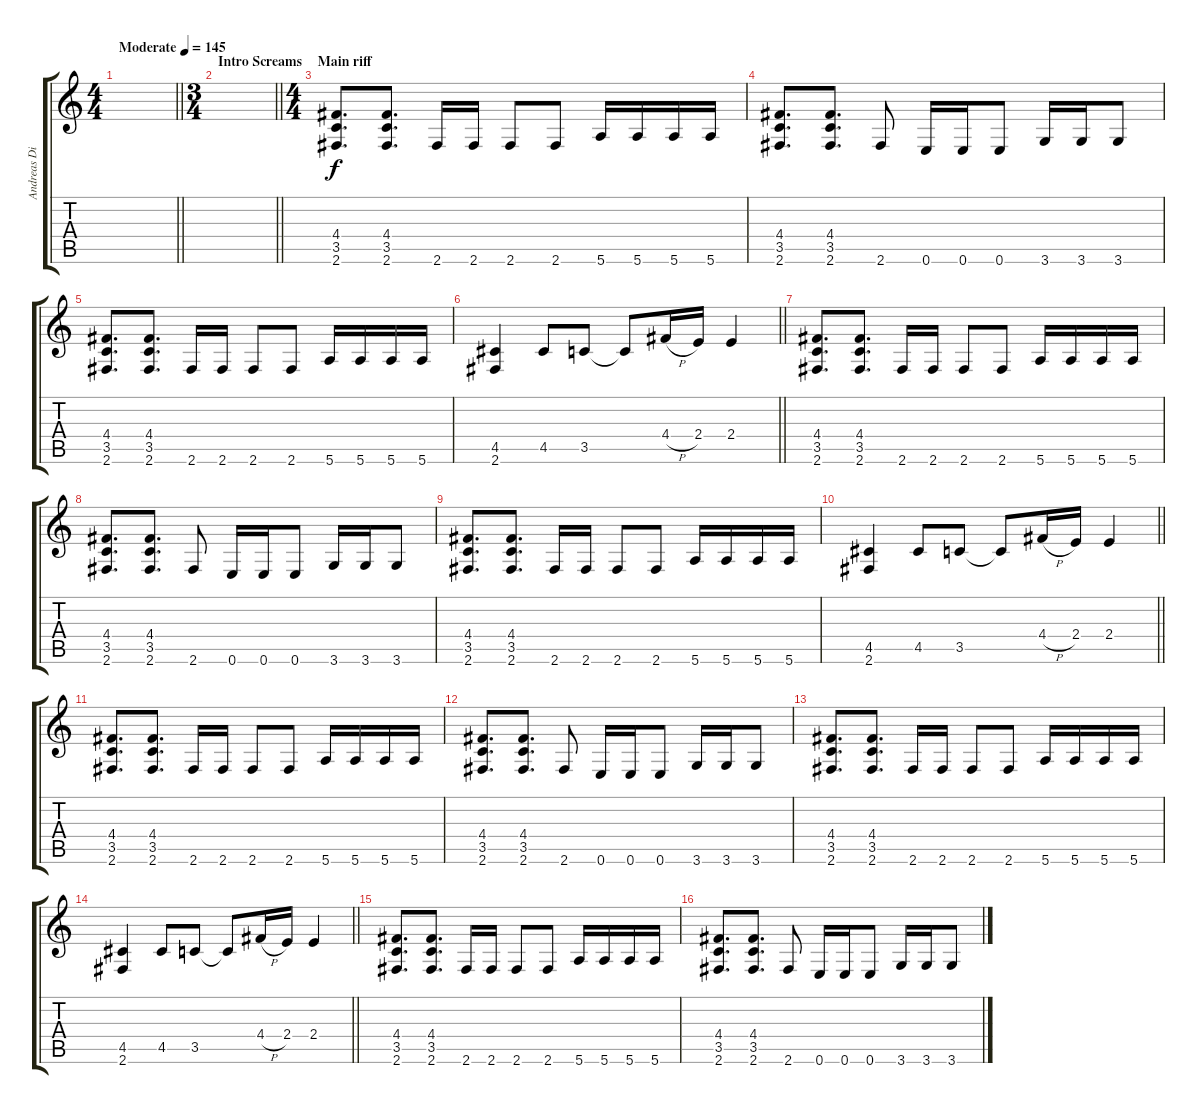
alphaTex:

\track ("Andreas Dist" "Andreas Di") {instrument overdrivenguitar}
\staff {score tabs}
\tuning (E4 B3 G3 D3 A2 E2) {hide}
\ts (4 4)
\tempo (145 "Moderate")
\clef g2
\barLineRight lightlight
\ks c
|
\ts (3 4)
\section ("" "Intro Screams")
\barLineRight lightlight
|
\ts (4 4)
\section ("" "Main riff")
(4.4 3.5 2.6).8{d} (4.4 3.5 2.6).8{d} 2.6.16 2.6.16 2.6.8 2.6.8 5.6.16 5.6.16 5.6.16 5.6.16 |
(4.4 3.5 2.6).8{d} (4.4 3.5 2.6).8{d} 2.6.8 0.6.16 0.6.16 0.6.8 3.6.16 3.6.16 3.6.8 |
(4.4 3.5 2.6).8{d} (4.4 3.5 2.6).8{d} 2.6.16 2.6.16 2.6.8 2.6.8 5.6.16 5.6.16 5.6.16 5.6.16 |
\barLineRight lightlight
(4.5 2.6).4 4.5.8 3.5.8 3.5{t}.8 4.4{h}.16 2.4.16 2.4.4 |
(4.4 3.5 2.6).8{d} (4.4 3.5 2.6).8{d} 2.6.16 2.6.16 2.6.8 2.6.8 5.6.16 5.6.16 5.6.16 5.6.16 |
(4.4 3.5 2.6).8{d} (4.4 3.5 2.6).8{d} 2.6.8 0.6.16 0.6.16 0.6.8 3.6.16 3.6.16 3.6.8 |
(4.4 3.5 2.6).8{d} (4.4 3.5 2.6).8{d} 2.6.16 2.6.16 2.6.8 2.6.8 5.6.16 5.6.16 5.6.16 5.6.16 |
\barLineRight lightlight
(4.5 2.6).4 4.5.8 3.5.8 3.5{t}.8 4.4{h}.16 2.4.16 2.4.4 |
(4.4 3.5 2.6).8{d} (4.4 3.5 2.6).8{d} 2.6.16 2.6.16 2.6.8 2.6.8 5.6.16 5.6.16 5.6.16 5.6.16 |
(4.4 3.5 2.6).8{d} (4.4 3.5 2.6).8{d} 2.6.8 0.6.16 0.6.16 0.6.8 3.6.16 3.6.16 3.6.8 |
(4.4 3.5 2.6).8{d} (4.4 3.5 2.6).8{d} 2.6.16 2.6.16 2.6.8 2.6.8 5.6.16 5.6.16 5.6.16 5.6.16 |
\barLineRight lightlight
(4.5 2.6).4 4.5.8 3.5.8 3.5{t}.8 4.4{h}.16 2.4.16 2.4.4 |
(4.4 3.5 2.6).8{d} (4.4 3.5 2.6).8{d} 2.6.16 2.6.16 2.6.8 2.6.8 5.6.16 5.6.16 5.6.16 5.6.16 |
(4.4 3.5 2.6).8{d} (4.4 3.5 2.6).8{d} 2.6.8 0.6.16 0.6.16 0.6.8 3.6.16 3.6.16 3.6.8
